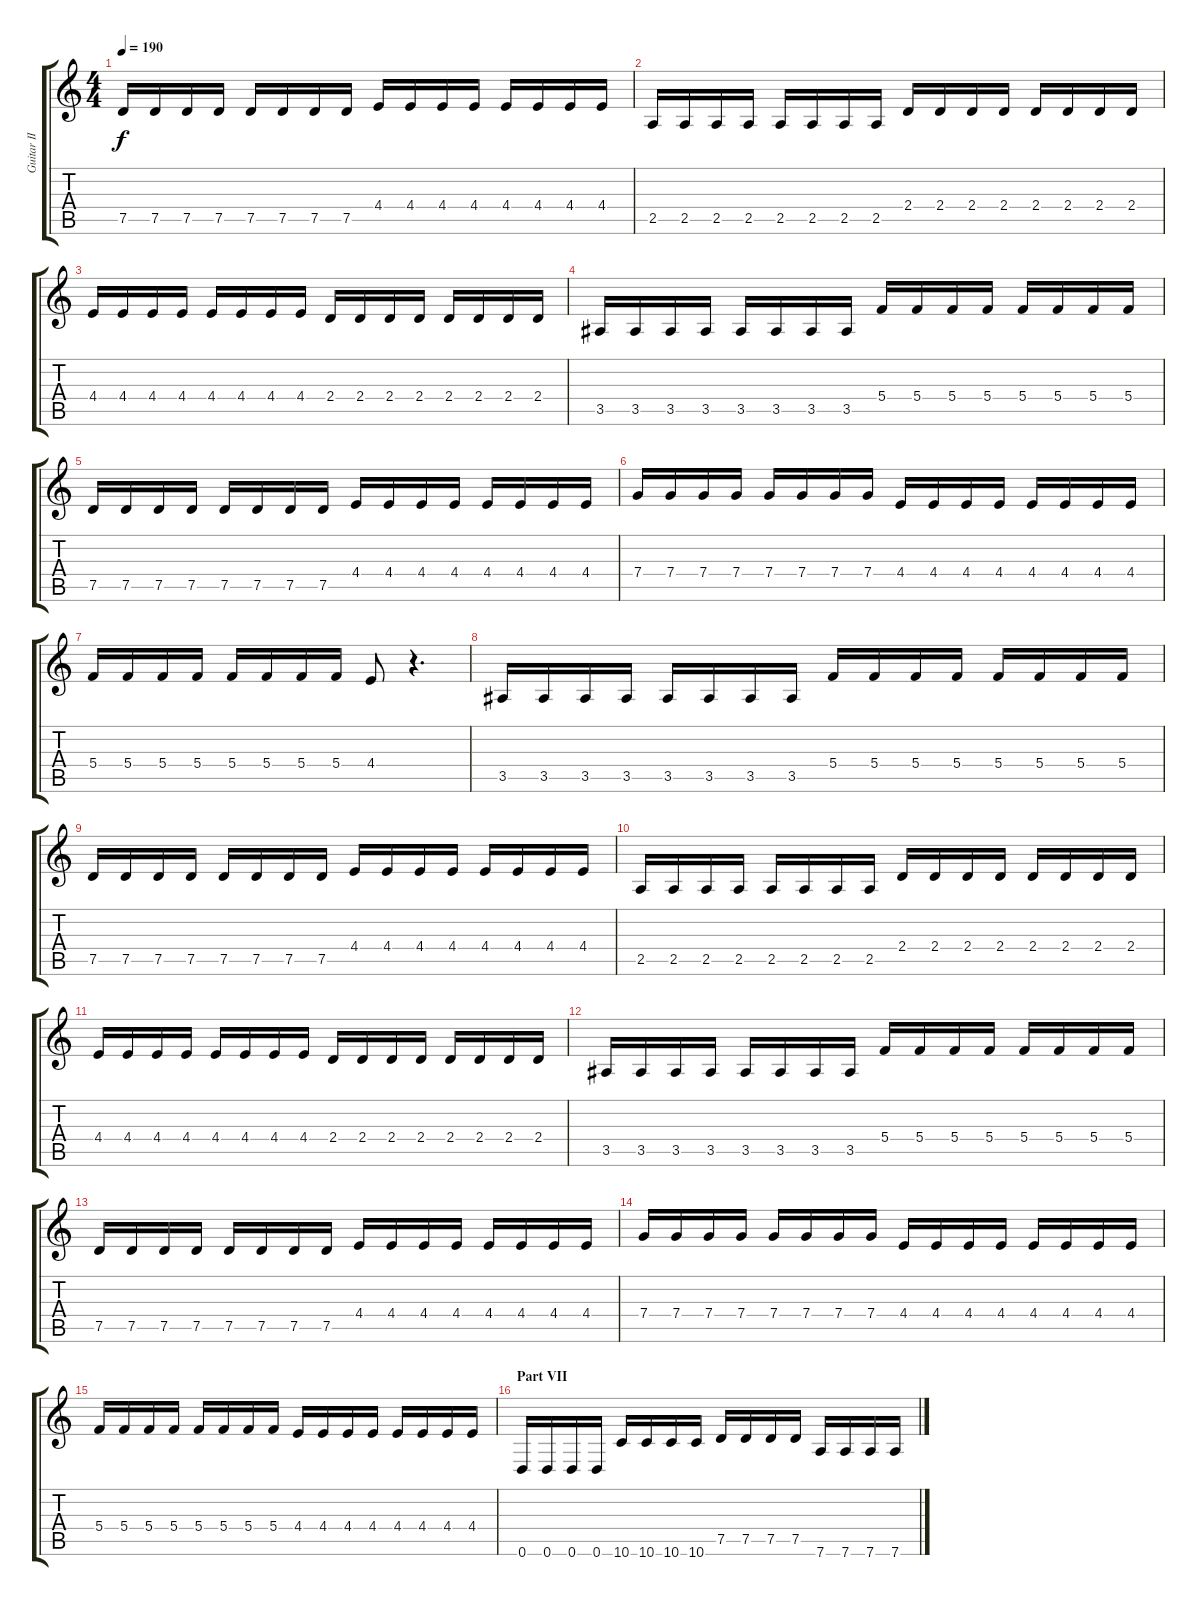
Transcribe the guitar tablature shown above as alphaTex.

\track ("Guitar II" "Guitar II") {instrument distortionguitar}
\staff {score tabs}
\tuning (D4 A3 F3 C3 G2 D2) {hide}
\ts (4 4)
\tempo 190
\clef g2
\ks c
7.5.16{dy f} 7.5.16 7.5.16 7.5.16 7.5.16 7.5.16 7.5.16 7.5.16 4.4.16 4.4.16 4.4.16 4.4.16 4.4.16 4.4.16 4.4.16 4.4.16 |
2.5.16 2.5.16 2.5.16 2.5.16 2.5.16 2.5.16 2.5.16 2.5.16 2.4.16 2.4.16 2.4.16 2.4.16 2.4.16 2.4.16 2.4.16 2.4.16 |
4.4.16 4.4.16 4.4.16 4.4.16 4.4.16 4.4.16 4.4.16 4.4.16 2.4.16 2.4.16 2.4.16 2.4.16 2.4.16 2.4.16 2.4.16 2.4.16 |
3.5.16 3.5.16 3.5.16 3.5.16 3.5.16 3.5.16 3.5.16 3.5.16 5.4.16 5.4.16 5.4.16 5.4.16 5.4.16 5.4.16 5.4.16 5.4.16 |
7.5.16 7.5.16 7.5.16 7.5.16 7.5.16 7.5.16 7.5.16 7.5.16 4.4.16 4.4.16 4.4.16 4.4.16 4.4.16 4.4.16 4.4.16 4.4.16 |
7.4.16 7.4.16 7.4.16 7.4.16 7.4.16 7.4.16 7.4.16 7.4.16 4.4.16 4.4.16 4.4.16 4.4.16 4.4.16 4.4.16 4.4.16 4.4.16 |
5.4.16 5.4.16 5.4.16 5.4.16 5.4.16 5.4.16 5.4.16 5.4.16 4.4.8 r.4{d} |
3.5.16 3.5.16 3.5.16 3.5.16 3.5.16 3.5.16 3.5.16 3.5.16 5.4.16 5.4.16 5.4.16 5.4.16 5.4.16 5.4.16 5.4.16 5.4.16 |
7.5.16 7.5.16 7.5.16 7.5.16 7.5.16 7.5.16 7.5.16 7.5.16 4.4.16 4.4.16 4.4.16 4.4.16 4.4.16 4.4.16 4.4.16 4.4.16 |
2.5.16 2.5.16 2.5.16 2.5.16 2.5.16 2.5.16 2.5.16 2.5.16 2.4.16 2.4.16 2.4.16 2.4.16 2.4.16 2.4.16 2.4.16 2.4.16 |
4.4.16 4.4.16 4.4.16 4.4.16 4.4.16 4.4.16 4.4.16 4.4.16 2.4.16 2.4.16 2.4.16 2.4.16 2.4.16 2.4.16 2.4.16 2.4.16 |
3.5.16 3.5.16 3.5.16 3.5.16 3.5.16 3.5.16 3.5.16 3.5.16 5.4.16 5.4.16 5.4.16 5.4.16 5.4.16 5.4.16 5.4.16 5.4.16 |
7.5.16 7.5.16 7.5.16 7.5.16 7.5.16 7.5.16 7.5.16 7.5.16 4.4.16 4.4.16 4.4.16 4.4.16 4.4.16 4.4.16 4.4.16 4.4.16 |
7.4.16 7.4.16 7.4.16 7.4.16 7.4.16 7.4.16 7.4.16 7.4.16 4.4.16 4.4.16 4.4.16 4.4.16 4.4.16 4.4.16 4.4.16 4.4.16 |
5.4.16 5.4.16 5.4.16 5.4.16 5.4.16 5.4.16 5.4.16 5.4.16 4.4.16 4.4.16 4.4.16 4.4.16 4.4.16 4.4.16 4.4.16 4.4.16 |
\section ("" "Part VII")
0.6.16 0.6.16 0.6.16 0.6.16 10.6.16 10.6.16 10.6.16 10.6.16 7.5.16 7.5.16 7.5.16 7.5.16 7.6.16 7.6.16 7.6.16 7.6.16
